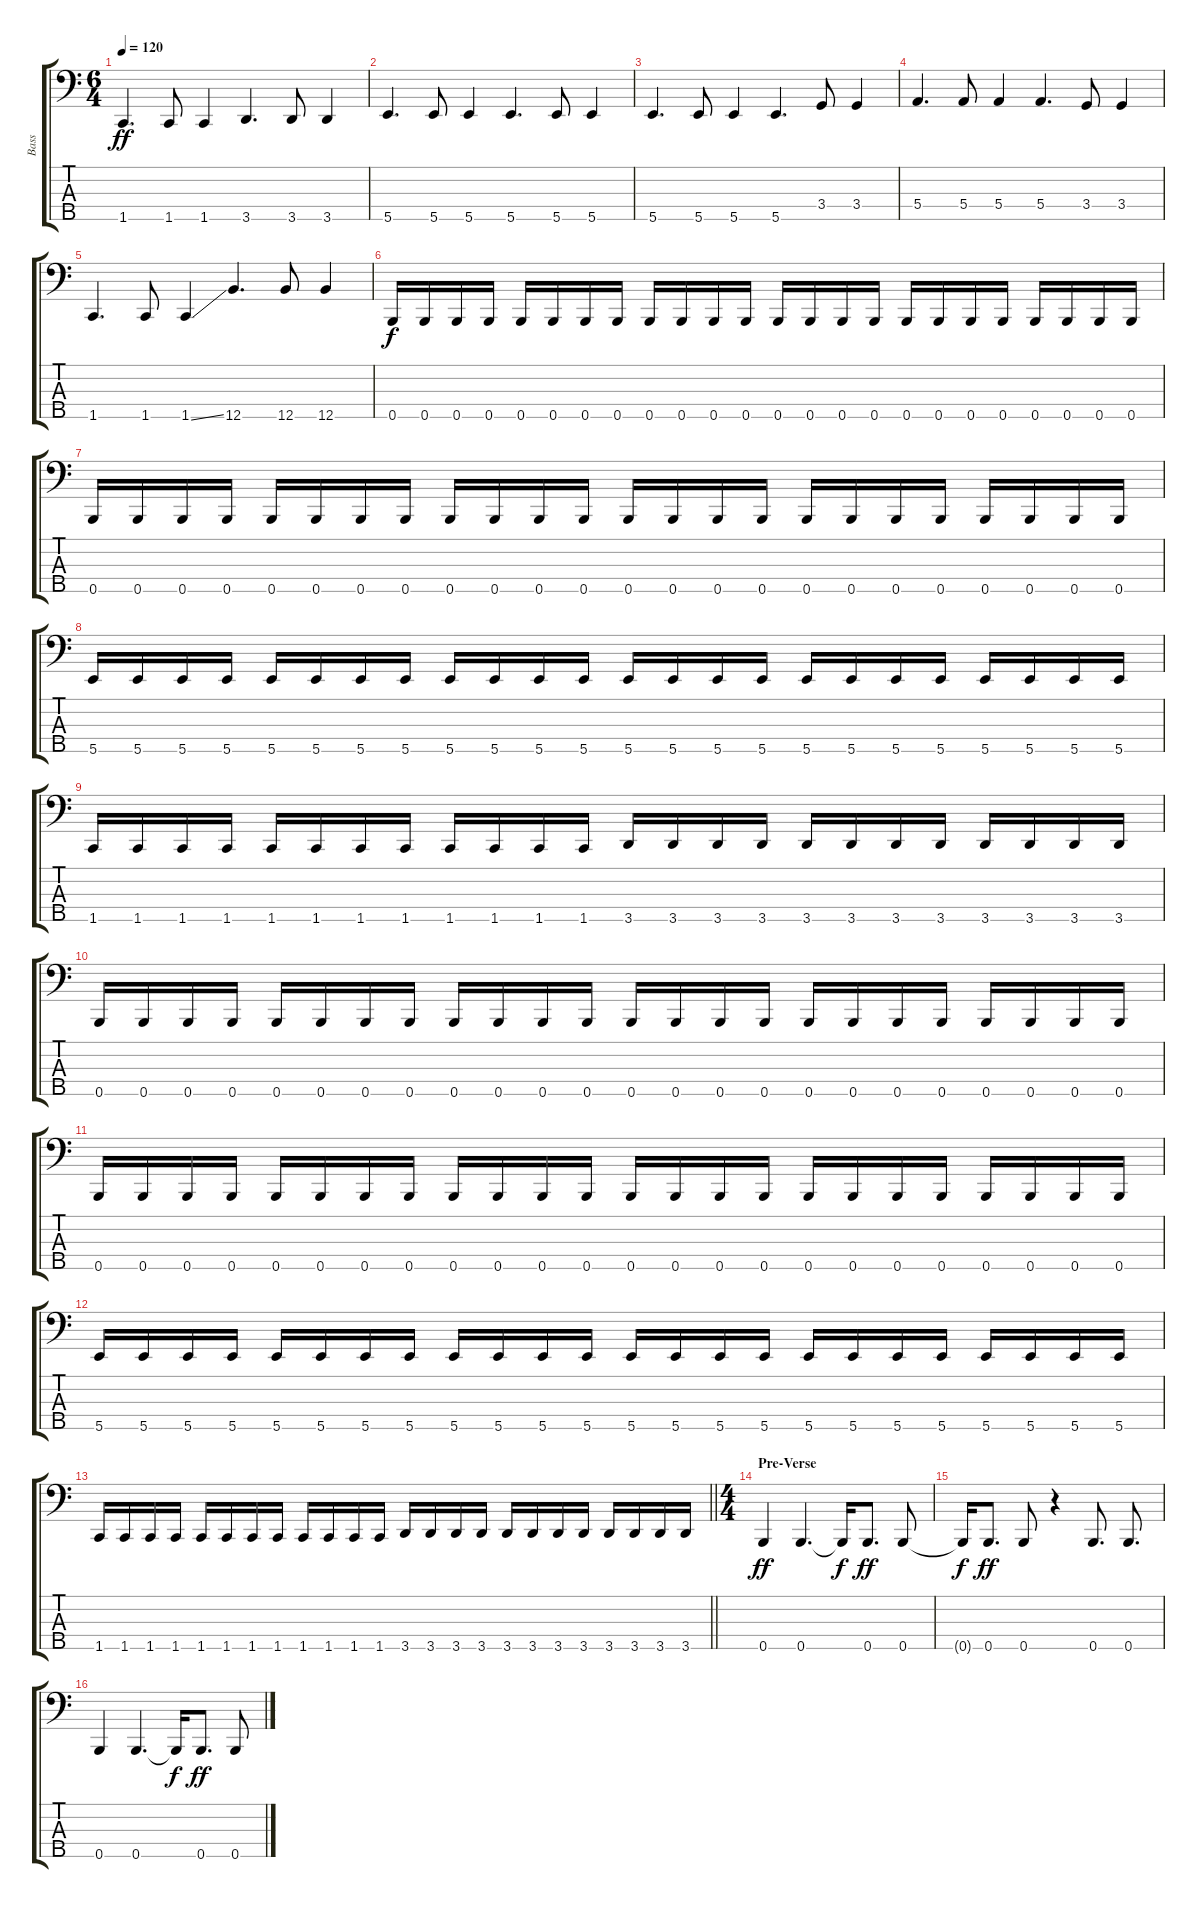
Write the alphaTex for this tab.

\track ("Bass" "Bass") {instrument electricbassfinger}
\staff {score tabs}
\tuning (G2 D2 A1 E1 B0) {hide}
\ts (6 4)
\tempo 120
\clef f4
\ks c
1.5.4{d dy ff} 1.5.8 1.5.4 3.5.4{d} 3.5.8 3.5.4 |
5.5.4{d} 5.5.8 5.5.4 5.5.4{d} 5.5.8 5.5.4 |
5.5.4{d} 5.5.8 5.5.4 5.5.4{d} 3.4.8 3.4.4 |
5.4.4{d} 5.4.8 5.4.4 5.4.4{d} 3.4.8 3.4.4 |
1.5.4{d} 1.5.8 1.5{ss}.4 12.5.4{d} 12.5.8 12.5.4 |
0.5.16{dy f} 0.5.16 0.5.16 0.5.16 0.5.16 0.5.16 0.5.16 0.5.16 0.5.16 0.5.16 0.5.16 0.5.16 0.5.16 0.5.16 0.5.16 0.5.16 0.5.16 0.5.16 0.5.16 0.5.16 0.5.16 0.5.16 0.5.16 0.5.16 |
0.5.16 0.5.16 0.5.16 0.5.16 0.5.16 0.5.16 0.5.16 0.5.16 0.5.16 0.5.16 0.5.16 0.5.16 0.5.16 0.5.16 0.5.16 0.5.16 0.5.16 0.5.16 0.5.16 0.5.16 0.5.16 0.5.16 0.5.16 0.5.16 |
5.5.16 5.5.16 5.5.16 5.5.16 5.5.16 5.5.16 5.5.16 5.5.16 5.5.16 5.5.16 5.5.16 5.5.16 5.5.16 5.5.16 5.5.16 5.5.16 5.5.16 5.5.16 5.5.16 5.5.16 5.5.16 5.5.16 5.5.16 5.5.16 |
1.5.16 1.5.16 1.5.16 1.5.16 1.5.16 1.5.16 1.5.16 1.5.16 1.5.16 1.5.16 1.5.16 1.5.16 3.5.16 3.5.16 3.5.16 3.5.16 3.5.16 3.5.16 3.5.16 3.5.16 3.5.16 3.5.16 3.5.16 3.5.16 |
0.5.16 0.5.16 0.5.16 0.5.16 0.5.16 0.5.16 0.5.16 0.5.16 0.5.16 0.5.16 0.5.16 0.5.16 0.5.16 0.5.16 0.5.16 0.5.16 0.5.16 0.5.16 0.5.16 0.5.16 0.5.16 0.5.16 0.5.16 0.5.16 |
0.5.16 0.5.16 0.5.16 0.5.16 0.5.16 0.5.16 0.5.16 0.5.16 0.5.16 0.5.16 0.5.16 0.5.16 0.5.16 0.5.16 0.5.16 0.5.16 0.5.16 0.5.16 0.5.16 0.5.16 0.5.16 0.5.16 0.5.16 0.5.16 |
5.5.16 5.5.16 5.5.16 5.5.16 5.5.16 5.5.16 5.5.16 5.5.16 5.5.16 5.5.16 5.5.16 5.5.16 5.5.16 5.5.16 5.5.16 5.5.16 5.5.16 5.5.16 5.5.16 5.5.16 5.5.16 5.5.16 5.5.16 5.5.16 |
\barLineRight lightlight
1.5.16 1.5.16 1.5.16 1.5.16 1.5.16 1.5.16 1.5.16 1.5.16 1.5.16 1.5.16 1.5.16 1.5.16 3.5.16 3.5.16 3.5.16 3.5.16 3.5.16 3.5.16 3.5.16 3.5.16 3.5.16 3.5.16 3.5.16 3.5.16 |
\ts (4 4)
\section ("" "Pre-Verse")
0.5.4{dy ff} 0.5.4{d} 0.5{t}.16{dy f} 0.5.8{d dy ff} 0.5.8 |
0.5{t}.16{dy f} 0.5.8{d dy ff} 0.5.8 r.4 0.5.8{d} 0.5.8{d} |
0.5.4 0.5.4{d} 0.5{t}.16{dy f} 0.5.8{d dy ff} 0.5.8
